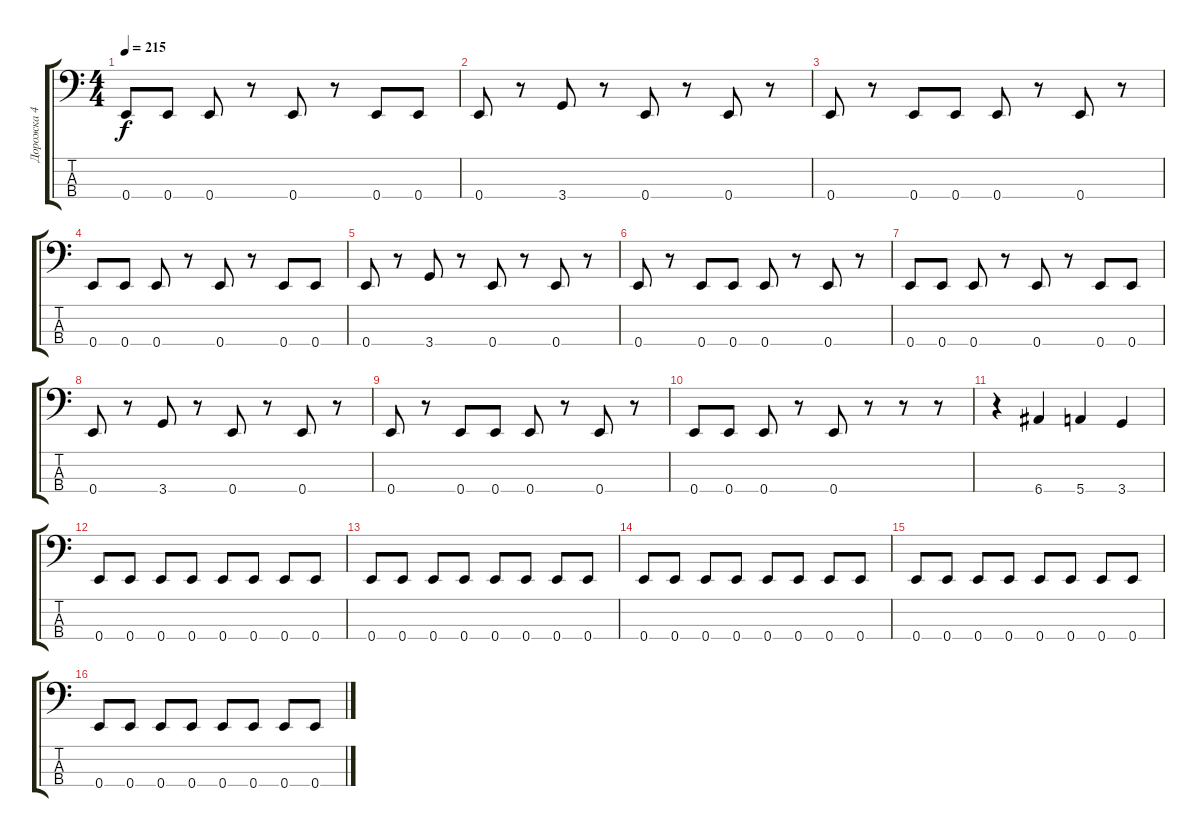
\track ("Дорожка 4" "Дорожка 4") {instrument electricbassfinger}
\staff {score tabs}
\tuning (G2 D2 A1 E1) {hide}
\ts (4 4)
\tempo 215
\clef f4
\ks c
0.4.8{dy f} 0.4.8 0.4.8 r.8 0.4.8 r.8 0.4.8 0.4.8 |
0.4.8 r.8 3.4.8 r.8 0.4.8 r.8 0.4.8 r.8 |
0.4.8 r.8 0.4.8 0.4.8 0.4.8 r.8 0.4.8 r.8 |
0.4.8 0.4.8 0.4.8 r.8 0.4.8 r.8 0.4.8 0.4.8 |
0.4.8 r.8 3.4.8 r.8 0.4.8 r.8 0.4.8 r.8 |
0.4.8 r.8 0.4.8 0.4.8 0.4.8 r.8 0.4.8 r.8 |
0.4.8 0.4.8 0.4.8 r.8 0.4.8 r.8 0.4.8 0.4.8 |
0.4.8 r.8 3.4.8 r.8 0.4.8 r.8 0.4.8 r.8 |
0.4.8 r.8 0.4.8 0.4.8 0.4.8 r.8 0.4.8 r.8 |
0.4.8 0.4.8 0.4.8 r.8 0.4.8 r.8 r.8 r.8 |
r.4 6.4.4 5.4.4 3.4.4 |
0.4.8 0.4.8 0.4.8 0.4.8 0.4.8 0.4.8 0.4.8 0.4.8 |
0.4.8 0.4.8 0.4.8 0.4.8 0.4.8 0.4.8 0.4.8 0.4.8 |
0.4.8 0.4.8 0.4.8 0.4.8 0.4.8 0.4.8 0.4.8 0.4.8 |
0.4.8 0.4.8 0.4.8 0.4.8 0.4.8 0.4.8 0.4.8 0.4.8 |
0.4.8 0.4.8 0.4.8 0.4.8 0.4.8 0.4.8 0.4.8 0.4.8
